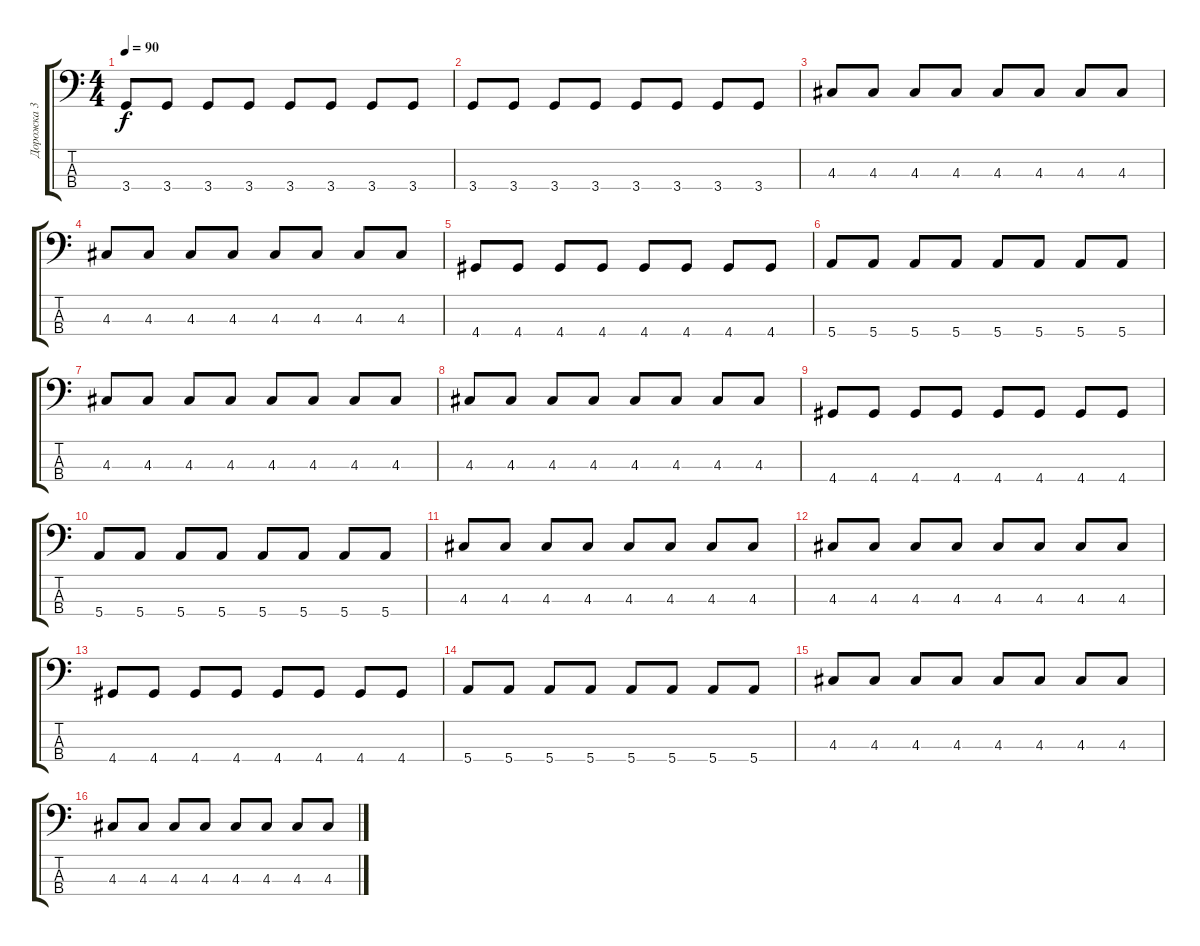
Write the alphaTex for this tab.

\track ("Дорожка 3" "Дорожка 3") {instrument electricbassfinger}
\staff {score tabs}
\tuning (G2 D2 A1 E1) {hide}
\ts (4 4)
\tempo 90
\clef f4
\ks c
3.4.8{dy f} 3.4.8 3.4.8 3.4.8 3.4.8 3.4.8 3.4.8 3.4.8 |
3.4.8 3.4.8 3.4.8 3.4.8 3.4.8 3.4.8 3.4.8 3.4.8 |
4.3.8 4.3.8 4.3.8 4.3.8 4.3.8 4.3.8 4.3.8 4.3.8 |
4.3.8 4.3.8 4.3.8 4.3.8 4.3.8 4.3.8 4.3.8 4.3.8 |
4.4.8 4.4.8 4.4.8 4.4.8 4.4.8 4.4.8 4.4.8 4.4.8 |
5.4.8 5.4.8 5.4.8 5.4.8 5.4.8 5.4.8 5.4.8 5.4.8 |
4.3.8 4.3.8 4.3.8 4.3.8 4.3.8 4.3.8 4.3.8 4.3.8 |
4.3.8 4.3.8 4.3.8 4.3.8 4.3.8 4.3.8 4.3.8 4.3.8 |
4.4.8 4.4.8 4.4.8 4.4.8 4.4.8 4.4.8 4.4.8 4.4.8 |
5.4.8 5.4.8 5.4.8 5.4.8 5.4.8 5.4.8 5.4.8 5.4.8 |
4.3.8 4.3.8 4.3.8 4.3.8 4.3.8 4.3.8 4.3.8 4.3.8 |
4.3.8 4.3.8 4.3.8 4.3.8 4.3.8 4.3.8 4.3.8 4.3.8 |
4.4.8 4.4.8 4.4.8 4.4.8 4.4.8 4.4.8 4.4.8 4.4.8 |
5.4.8 5.4.8 5.4.8 5.4.8 5.4.8 5.4.8 5.4.8 5.4.8 |
4.3.8 4.3.8 4.3.8 4.3.8 4.3.8 4.3.8 4.3.8 4.3.8 |
4.3.8 4.3.8 4.3.8 4.3.8 4.3.8 4.3.8 4.3.8 4.3.8
